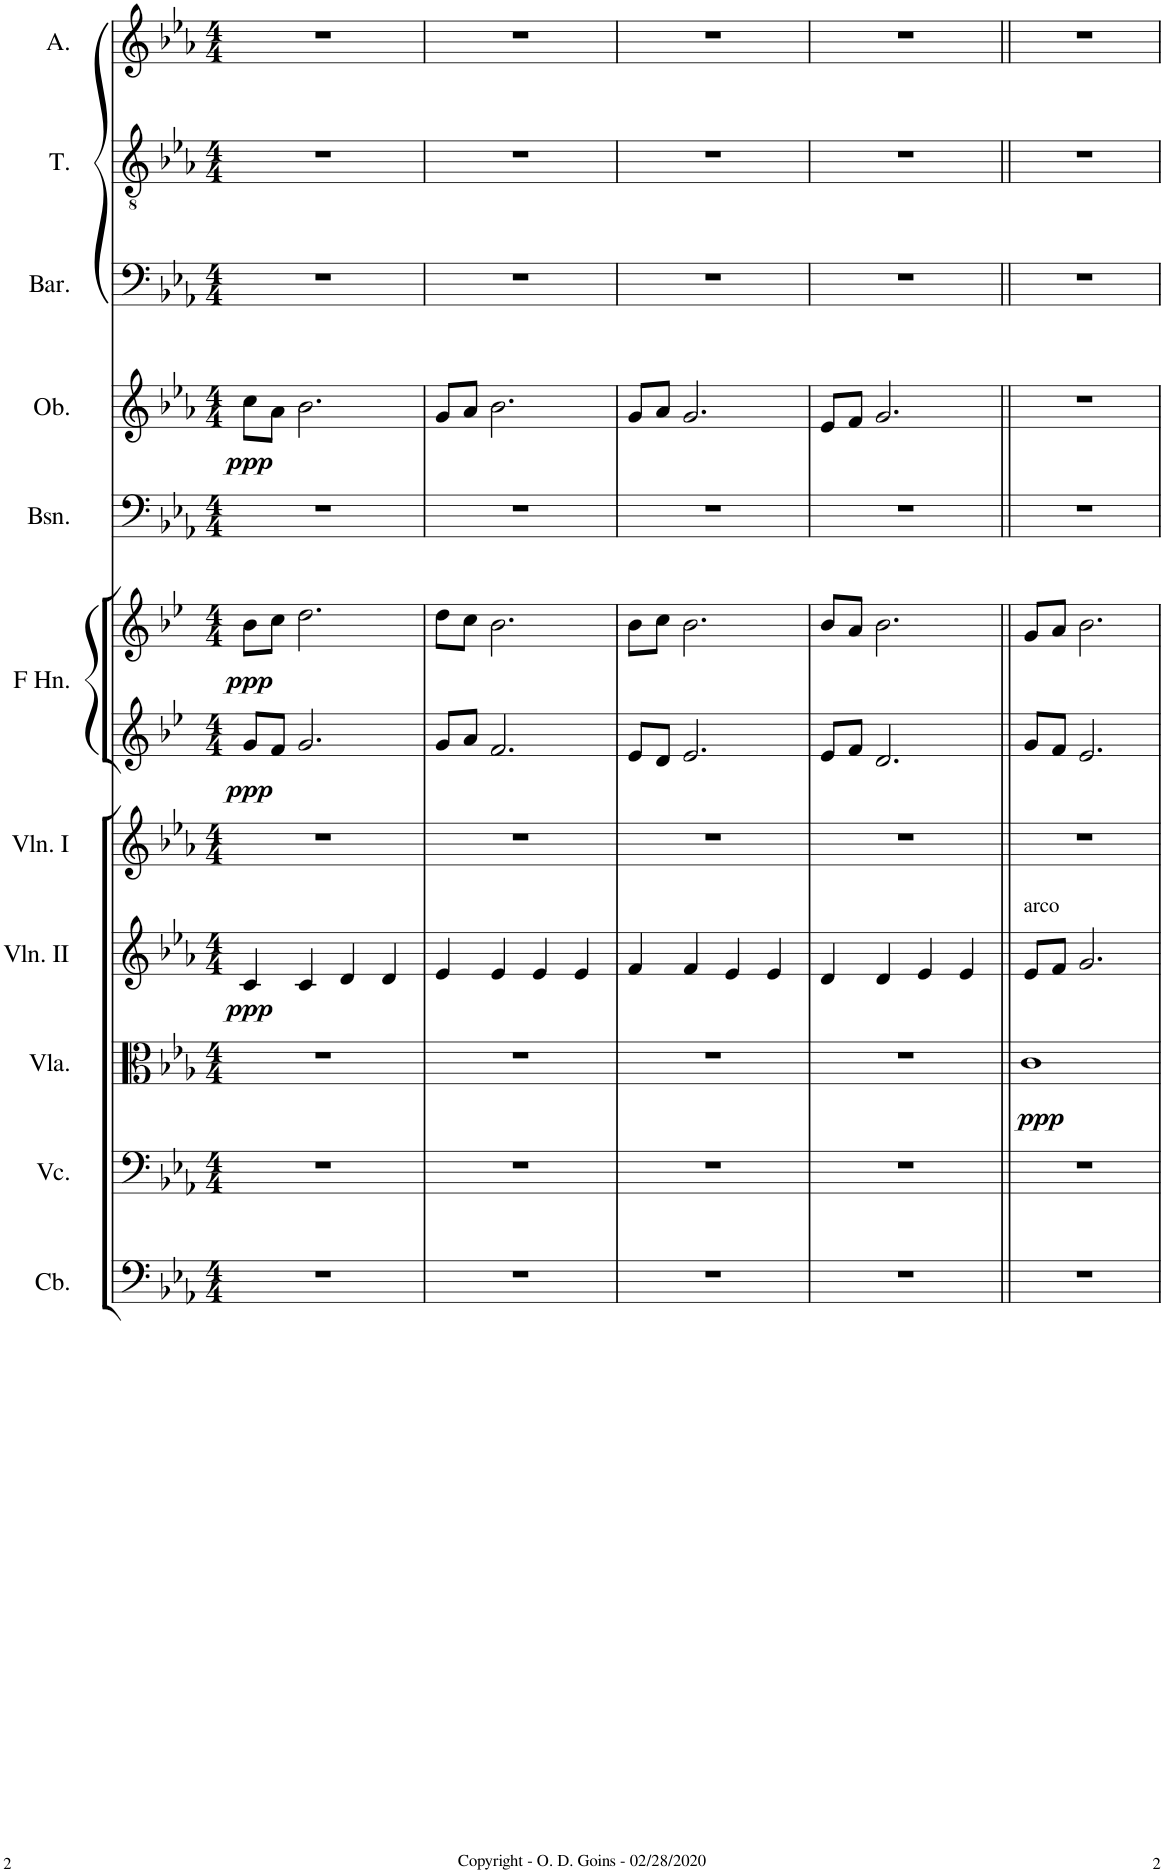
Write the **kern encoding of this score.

**kern	**kern	**kern	**dynam	**kern	**dynam	**kern	**kern	**kern	**dynam	**kern	**kern	**dynam	**kern	**kern	**kern
*part11	*part10	*part9	*part9	*part8	*part8	*part7	*part6	*part6	*part6	*part5	*part4	*part4	*part3	*part2	*part1
*staff12	*staff11	*staff10	*staff10	*staff9	*staff9	*staff8	*staff7	*staff6	*staff6/7	*staff5	*staff4	*staff4	*staff3	*staff2	*staff1
*I"Contrabasses	*I"Violoncellos	*I"Violas	*	*I"Violins II	*	*I"Violins I	*I"Horns in F	*	*	*I"Bassoons	*I"Oboes	*	*I"Baritone	*I"Tenor	*I"Alto
*I'Cb.	*I'Vc.	*I'Vla.	*	*I'Vln. II	*	*I'Vln. I	*	*	*	*I'Bsn.	*I'Ob.	*	*I'Bar.	*I'T.	*I'A.
!!LO:PB:g=z
*clefF4	*clefF4	*clefC3	*	*clefG2	*	*clefG2	*clefG2	*clefG2	*	*clefF4	*clefG2	*	*clefF4	*clefGv2	*clefG2
*Trd7c12	*	*	*	*	*	*	*Trd4c7	*Trd4c7	*	*	*	*	*	*	*
*k[b-e-a-]	*k[b-e-a-]	*k[b-e-a-]	*	*k[b-e-a-]	*	*k[b-e-a-]	*k[b-e-]	*k[b-e-]	*	*k[b-e-a-]	*k[b-e-a-]	*	*k[b-e-a-]	*k[b-e-a-]	*k[b-e-a-]
*M4/4	*M4/4	*M4/4	*	*M4/4	*	*M4/4	*M4/4	*M4/4	*	*M4/4	*M4/4	*	*M4/4	*M4/4	*M4/4
=5	=5	=5	=5	=5	=5	=5	=5	=5	=5	=5	=5	=5	=5	=5	=5
!	!	!	!	!	!LO:DY:b	!	!	!	!LO:DY:b=2	!	!	!	!	!	!
!	!	!	!	!	!	!	!	!	!LO:DY:n=1:b	!	!	!LO:DY:b	!	!	!
1r	1r	1r	.	4c/	ppp	1r	8g/L	8b-\L	ppp ppp	1r	8cc\L	ppp	1r	1r	1r
.	.	.	.	.	.	.	8f/J	8cc\J	.	.	8a-\J	.	.	.	.
.	.	.	.	4c/	.	.	2.g/	2.dd\	.	.	2.b-\	.	.	.	.
.	.	.	.	4d/	.	.	.	.	.	.	.	.	.	.	.
.	.	.	.	4d/	.	.	.	.	.	.	.	.	.	.	.
=6	=6	=6	=6	=6	=6	=6	=6	=6	=6	=6	=6	=6	=6	=6	=6
1r	1r	1r	.	4e-/	.	1r	8g/L	8dd\L	.	1r	8g/L	.	1r	1r	1r
.	.	.	.	.	.	.	8a/J	8cc\J	.	.	8a-/J	.	.	.	.
.	.	.	.	4e-/	.	.	2.f/	2.b-\	.	.	2.b-\	.	.	.	.
.	.	.	.	4e-/	.	.	.	.	.	.	.	.	.	.	.
.	.	.	.	4e-/	.	.	.	.	.	.	.	.	.	.	.
=7	=7	=7	=7	=7	=7	=7	=7	=7	=7	=7	=7	=7	=7	=7	=7
1r	1r	1r	.	4f/	.	1r	8e-/L	8b-\L	.	1r	8g/L	.	1r	1r	1r
.	.	.	.	.	.	.	8d/J	8cc\J	.	.	8a-/J	.	.	.	.
.	.	.	.	4f/	.	.	2.e-/	2.b-\	.	.	2.g/	.	.	.	.
.	.	.	.	4e-/	.	.	.	.	.	.	.	.	.	.	.
.	.	.	.	4e-/	.	.	.	.	.	.	.	.	.	.	.
=8	=8	=8	=8	=8	=8	=8	=8	=8	=8	=8	=8	=8	=8	=8	=8
1r	1r	1r	.	4d/	.	1r	8e-/L	8b-/L	.	1r	8e-/L	.	1r	1r	1r
.	.	.	.	.	.	.	8f/J	8a/J	.	.	8f/J	.	.	.	.
.	.	.	.	4d/	.	.	2.d/	2.b-\	.	.	2.g/	.	.	.	.
.	.	.	.	4e-/	.	.	.	.	.	.	.	.	.	.	.
.	.	.	.	4e-/	.	.	.	.	.	.	.	.	.	.	.
=9||	=9||	=9||	=9||	=9||	=9||	=9||	=9||	=9||	=9||	=9||	=9||	=9||	=9||	=9||	=9||
!	!	!	!	!LO:TX:a:t=arco	!	!	!	!	!	!	!	!	!	!	!
!	!	!	!LO:DY:b	!	!	!	!	!	!	!	!	!	!	!	!
1r	1r	1c	ppp	8e-/L	.	1r	8g/L	8g/L	.	1r	1r	.	1r	1r	1r
.	.	.	.	8f/J	.	.	8f/J	8a/J	.	.	.	.	.	.	.
.	.	.	.	2.g/	.	.	2.e-/	2.b-\	.	.	.	.	.	.	.
=	=	=	=	=	=	=	=	=	=	=	=	=	=	=	=
*-	*-	*-	*-	*-	*-	*-	*-	*-	*-	*-	*-	*-	*-	*-	*-
